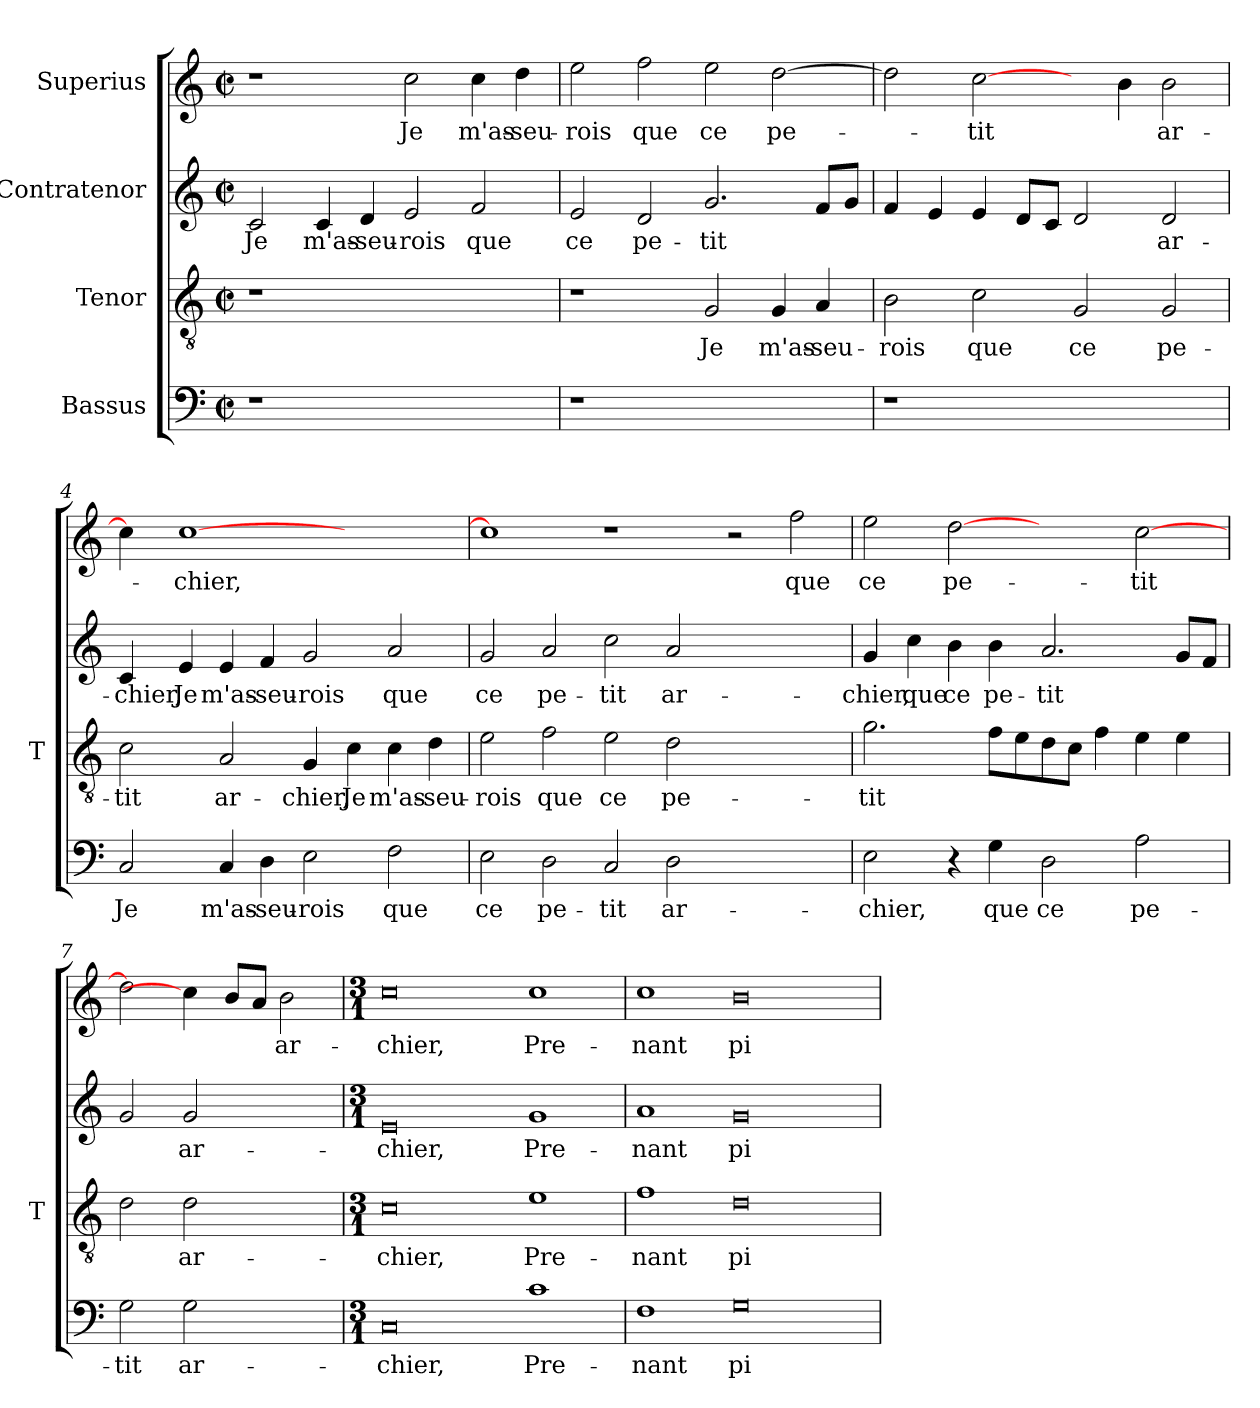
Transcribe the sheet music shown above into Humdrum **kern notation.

**kern	**text	**kern	**text	**kern	**text	**kern	**text
*part4	*part4	*part3	*part3	*part2	*part2	*part1	*part1
*staff4	*staff4	*staff3	*staff3	*staff2	*staff2	*staff1	*staff1
*I"Bassus	*	*I"Tenor	*	*I"Contratenor	*	*I"Superius	*
*	*	*I'T	*	*	*	*	*
*clefF4	*	*clefGv2	*	*clefG2	*	*clefG2	*
*k[]	*	*k[]	*	*k[]	*	*k[]	*
*C:	*	*C:	*	*C:	*	*C:	*
*M2/2	*	*M2/2	*	*M2/2	*	*M2/2	*
*met(c|)	*	*met(c|)	*	*met(c|)	*	*met(c|)	*
=1	=1	=1	=1	=1	=1	=1	=1
1r	.	1r	.	2c	-Je	1r	.
.	.	.	.	4c	m'as-	.	.
.	.	.	.	4d	seu-	.	.
1ryy	.	1ryy	.	2e	-rois	2cc	-Je
.	.	.	.	2f	-que	4cc	m'as-
.	.	.	.	.	.	4dd	seu-
=2	=2	=2	=2	=2	=2	=2	=2
1r	.	1r	.	2e	-ce	2ee	-rois
.	.	.	.	2d	pe-	2ff	-que
1ryy	.	2G	-Je	2.g	-tit	2ee	-ce
.	.	4G	m'as-	.	.	[2dd	pe-
.	.	4A	seu-	8fL	.	.	.
.	.	.	.	8gJ	.	.	.
=3	=3	=3	=3	=3	=3	=3	=3
1r	.	2B	-rois	4f	.	2dd]	.
.	.	.	.	4e	.	.	.
.	.	2c	-que	4e	.	[2cc	-tit
.	.	.	.	8dL	.	.	.
.	.	.	.	8cJ	.	.	.
1ryy	.	2G	-ce	2d	.	4ryy	.
.	.	.	.	.	.	4b	.
.	.	2G	pe-	2d	ar-	2b	ar-
=4	=4	=4	=4	=4	=4	=4	=4
2C	-Je	2c	-tit	4c	-chier,	4cc]	.
.	.	.	.	4e	-Je	[1cc	-chier,
4C	m'as-	2A	ar-	4e	m'as-	.	.
4D	seu-	.	.	4f	seu-	.	.
2E	-rois	4G	-chier,	2g	-rois	.	.
.	.	4c	-Je	.	.	2.ryy	.
2F	-que	4c	m'as-	2a	-que	.	.
.	.	4d	seu-	.	.	.	.
=5	=5	=5	=5	=5	=5	=5	=5
2E	-ce	2e	-rois	2g	-ce	1cc]	.
2D	pe-	2f	-que	2a	pe-	.	.
2C	-tit	2e	-ce	2cc	-tit	1r	.
2D	ar-	2d	pe-	2a	ar-	.	.
1ryy	.	1ryy	.	1ryy	.	2r	.
.	.	.	.	.	.	2ff	-que
!!LO:PB:g=z
=6	=6	=6	=6	=6	=6	=6	=6
2E	-chier,	2.g	-tit	4g	-chier,	2ee	-ce
.	.	.	.	4cc	-que	.	.
4r	.	.	.	4b	-ce	[2dd	pe-
4G	-que	8fL	.	4b	pe-	.	.
.	.	8e	.	.	.	.	.
2D	-ce	8d	.	2.a	-tit	2ryy	.
.	.	8cJ	.	.	.	.	.
.	.	4f	.	.	.	.	.
2A	pe-	4e	.	.	.	[2cc	-tit
.	.	4e	.	8gL	.	.	.
.	.	.	.	8fJ	.	.	.
=7	=7	=7	=7	=7	=7	=7	=7
2G	-tit	2d	.	2g	.	2dd]	.
2G	ar-	2d	ar-	2g	ar-	4cc]	.
.	.	.	.	.	.	8bL	.
.	.	.	.	.	.	8aJ	.
2ryy	.	2ryy	.	2ryy	.	2b	ar-
=8	=8	=8	=8	=8	=8	=8	=8
*M3/1	*	*M3/1	*	*M3/1	*	*M3/1	*
0C	-chier,	0c	-chier,	0e	-chier,	0cc	-chier,
1c	Pre-	1e	Pre-	1g	Pre-	1cc	Pre-
=9	=9	=9	=9	=9	=9	=9	=9
1F	-nant	1f	-nant	1a	-nant	1cc	-nant
0G	pi-	0d	pi-	0g	pi-	0b	pi-
=	=	=	=	=	=	=	=
*-	*-	*-	*-	*-	*-	*-	*-
